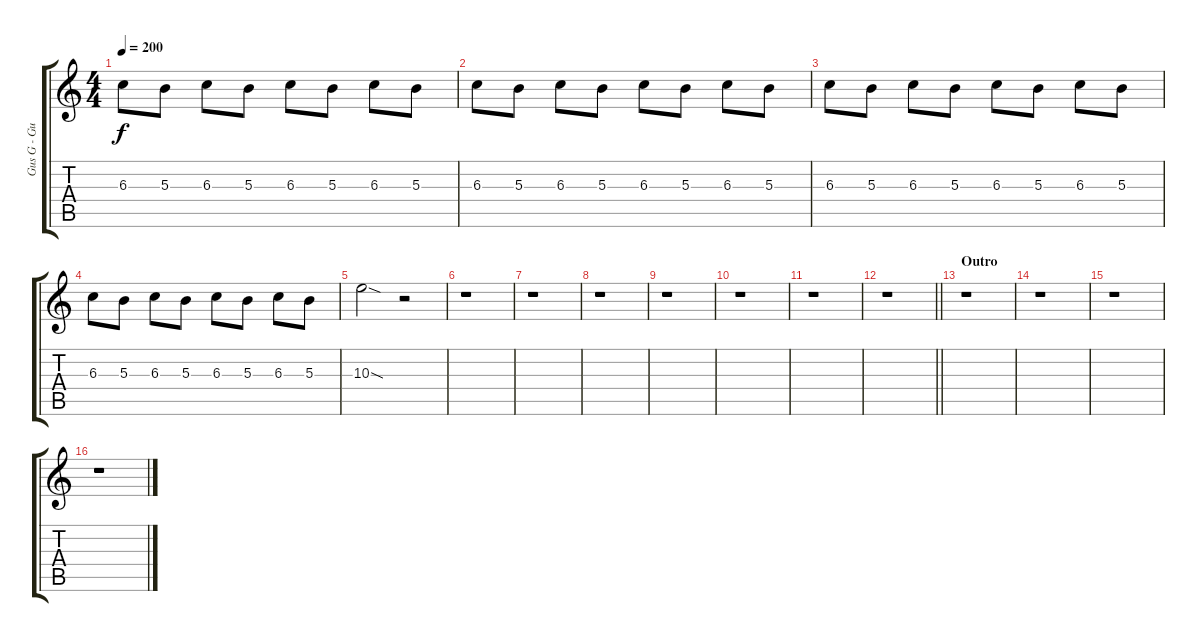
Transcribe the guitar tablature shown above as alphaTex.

\track ("Gus G - Guitars" "Gus G - Gu") {instrument distortionguitar}
\staff {score tabs}
\tuning (Eb4 Bb3 Gb3 Db3 Ab2 Eb2) {hide}
\ts (4 4)
\tempo 200
\clef g2
\ks c
6.3.8{dy f} 5.3.8 6.3.8 5.3.8 6.3.8 5.3.8 6.3.8 5.3.8 |
6.3.8 5.3.8 6.3.8 5.3.8 6.3.8 5.3.8 6.3.8 5.3.8 |
6.3.8 5.3.8 6.3.8 5.3.8 6.3.8 5.3.8 6.3.8 5.3.8 |
6.3.8 5.3.8 6.3.8 5.3.8 6.3.8 5.3.8 6.3.8 5.3.8 |
10.3{sod}.2 r.2 |
r.1 |
r.1 |
r.1 |
r.1 |
r.1 |
r.1 |
\barLineRight lightlight
r.1 |
\section ("" "Outro")
r.1 |
r.1 |
r.1 |
r.1
